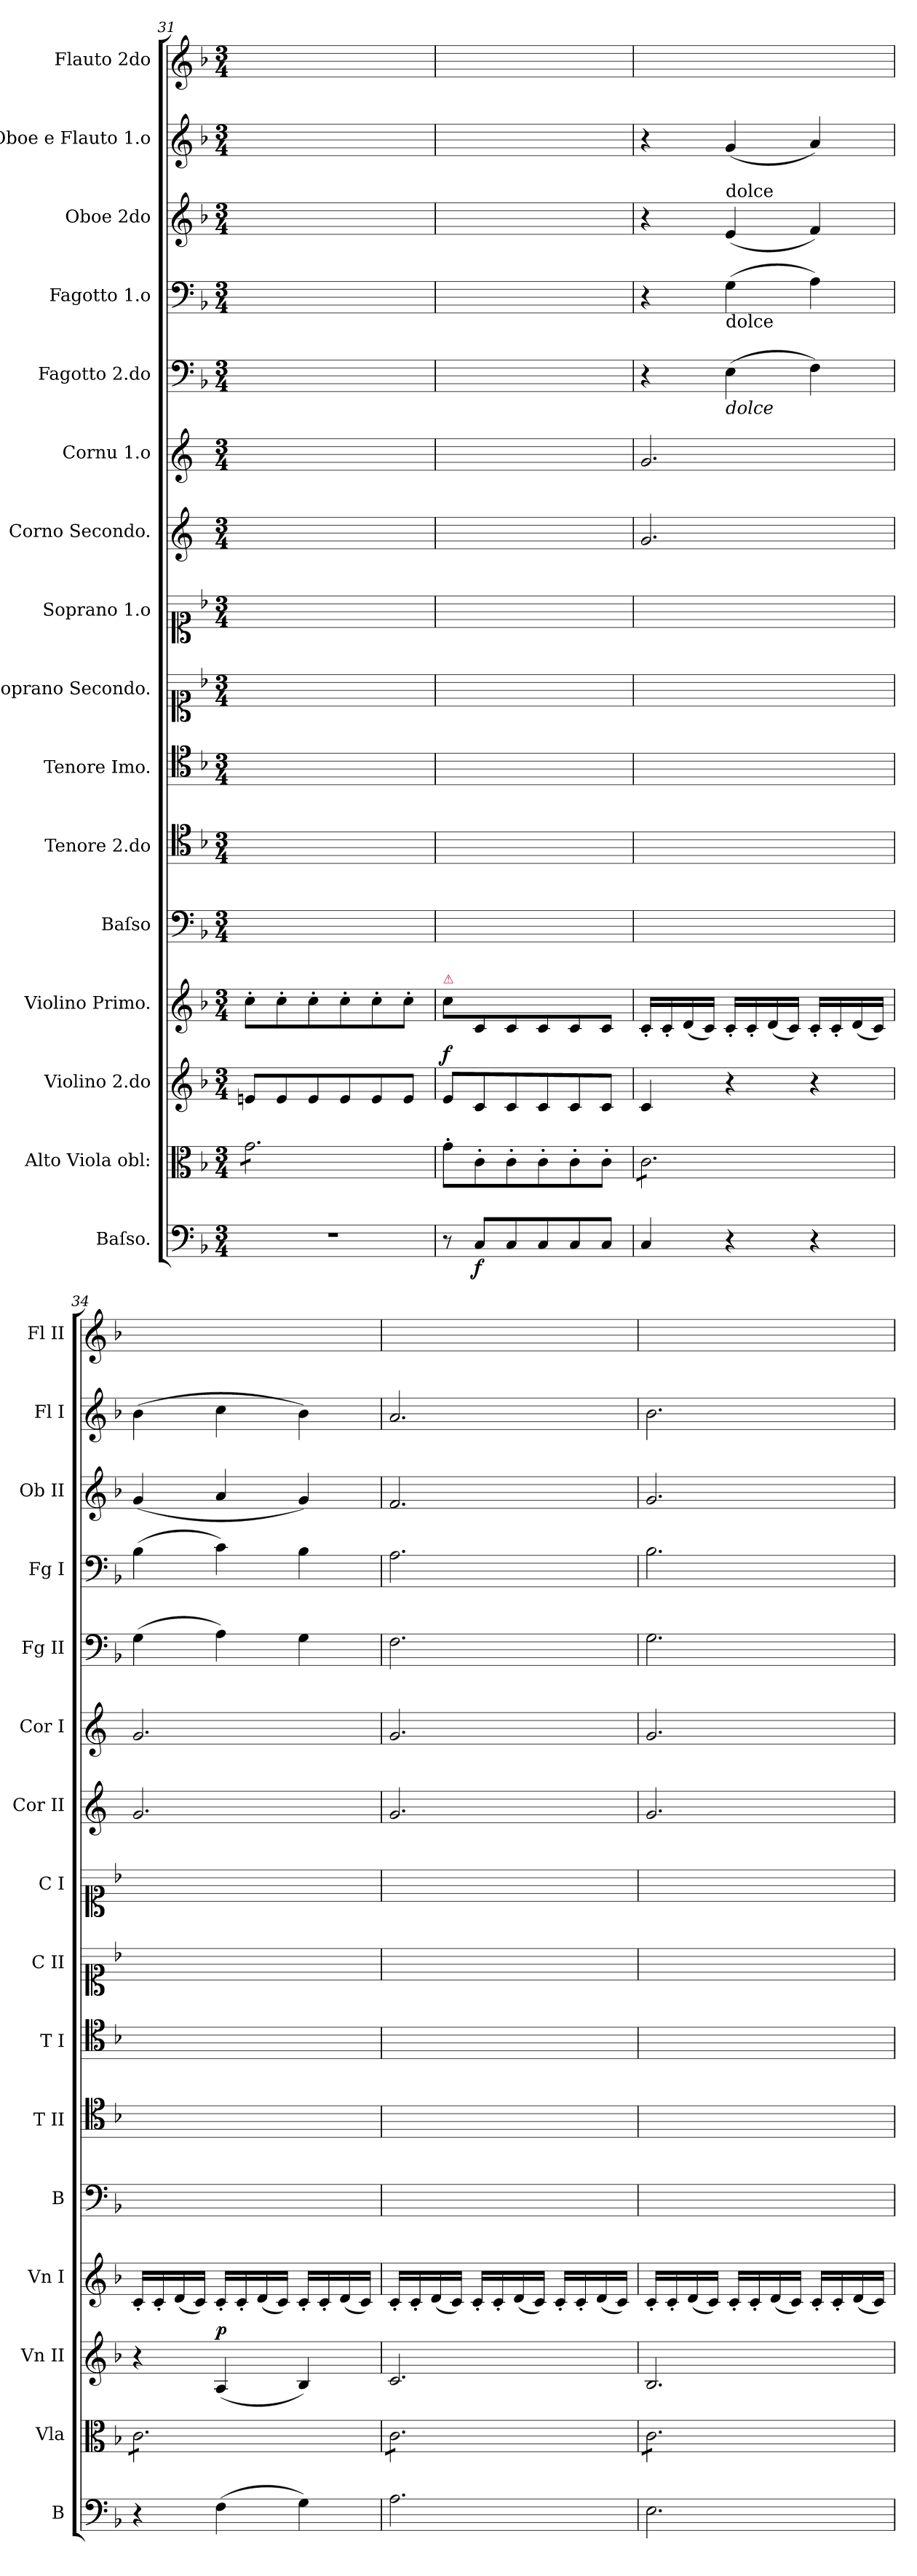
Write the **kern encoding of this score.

**kern	**dynam	**kern	**dynam	**kern	**dynam	**kern	**dynam	**kern	**kern	**kern	**kern	**kern	**kern	**dynam	**kern	**dynam	**kern	**dynam	**kern	**kern	**dynam	**kern	**dynam	**kern
*part16	*part16	*part15	*part15	*part14	*part14	*part13	*part13	*part12	*part11	*part10	*part9	*part8	*part7	*part7	*part6	*part6	*part5	*part5	*part4	*part3	*part3	*part2	*part2	*part1
*staff16	*staff16	*staff15	*staff15	*staff14	*staff14	*staff13	*staff13	*staff12	*staff11	*staff10	*staff9	*staff8	*staff7	*staff7	*staff6	*staff6	*staff5	*staff5	*staff4	*staff3	*staff3	*staff2	*staff2	*staff1
*I"Baſso.	*	*I"Alto Viola obl:	*	*I"Violino 2.do	*	*I"Violino Primo.	*	*I"Baſso	*I"Tenore 2.do	*I"Tenore Imo.	*I"Soprano Secondo.	*I"Soprano 1.o	*I"Corno Secondo.	*	*I"Cornu 1.o	*	*I"Fagotto 2.do	*	*I"Fagotto 1.o	*I"Oboe 2do	*	*I"Oboe e Flauto 1.o	*	*I"Flauto 2do
*I'B	*	*I'Vla	*	*I'Vn II	*	*I'Vn I	*	*I'B	*I'T II	*I'T I	*I'C II	*I'C I	*I'Cor II	*	*I'Cor I	*	*I'Fg II	*	*I'Fg I	*I'Ob II	*	*I'Fl I	*	*I'Fl II
*clefF4	*	*clefC3	*	*clefG2	*	*clefG2	*	*clefF4	*clefC4	*clefC4	*clefC1	*clefC1	*clefG2	*	*clefG2	*	*clefF4	*	*clefF4	*clefG2	*	*clefG2	*	*clefG2
*	*	*	*	*	*	*	*	*	*	*	*	*	*ITrd4c7	*	*ITrd4c7	*	*	*	*	*	*	*	*	*
*k[b-]	*	*k[b-]	*	*k[b-]	*	*k[b-]	*	*k[b-]	*k[b-]	*k[b-]	*k[b-]	*k[b-]	*k[b-]	*	*k[b-]	*	*k[b-]	*	*k[b-]	*k[b-]	*	*k[b-]	*	*k[b-]
*d:	*	*d:	*	*d:	*	*d:	*	*d:	*d:	*d:	*d:	*d:	*	*	*	*	*d:	*	*d:	*d:	*	*d:	*	*d:
*M3/4	*	*M3/4	*	*M3/4	*	*M3/4	*	*M3/4	*M3/4	*M3/4	*M3/4	*M3/4	*M3/4	*	*M3/4	*	*M3/4	*	*M3/4	*M3/4	*	*M3/4	*	*M3/4
=31	=31	=31	=31	=31	=31	=31	=31	=31	=31	=31	=31	=31	=31	=31	=31	=31	=31	=31	=31	=31	=31	=31	=31	=31
*	*	*tremolo	*	*	*	*	*	*	*	*	*	*	*	*	*	*	*	*	*	*	*	*	*	*
2.r	.	8g\L	.	8en/L	.	8cc'\L	.	2.ryy	2.ryy	2.ryy	2.ryy	2.ryy	2.ryy	.	2.ryy	.	2.ryy	.	2.ryy	2.ryy	.	2.ryy	.	2.ryy
.	.	8g\	.	8e/	.	8cc'\	.	.	.	.	.	.	.	.	.	.	.	.	.	.	.	.	.	.
.	.	8g\	.	8e/	.	8cc'\	.	.	.	.	.	.	.	.	.	.	.	.	.	.	.	.	.	.
.	.	8g\	.	8e/	.	8cc'\	.	.	.	.	.	.	.	.	.	.	.	.	.	.	.	.	.	.
.	.	8g\	.	8e/	.	8cc'\	.	.	.	.	.	.	.	.	.	.	.	.	.	.	.	.	.	.
.	.	8g\J	.	8e/J	.	8cc'\J	.	.	.	.	.	.	.	.	.	.	.	.	.	.	.	.	.	.
*	*	*Xtremolo	*	*	*	*	*	*	*	*	*	*	*	*	*	*	*	*	*	*	*	*	*	*
=32	=32	=32	=32	=32	=32	=32	=32	=32	=32	=32	=32	=32	=32	=32	=32	=32	=32	=32	=32	=32	=32	=32	=32	=32
!	!	!	!	!	!	!LO:TX:a:color=crimson:t=⚠	!	!	!	!	!	!	!	!	!	!	!	!	!	!	!	!	!	!
!	!	!	!	!	!LO:DY:a	!	!	!	!	!	!	!	!	!	!	!	!	!	!	!	!	!	!	!
8r	.	8g'\L	for&colon;	8e/L	f	8cc\L	forte&colon;	2.ryy	2.ryy	2.ryy	2.ryy	2.ryy	2.ryy	.	2.ryy	.	2.ryy	.	2.ryy	2.ryy	.	2.ryy	.	2.ryy
8C/L	f.	8c'\	.	8c/	.	8c/	.	.	.	.	.	.	.	.	.	.	.	.	.	.	.	.	.	.
8C/	.	8c'\	.	8c/	.	8c/	.	.	.	.	.	.	.	.	.	.	.	.	.	.	.	.	.	.
8C/	.	8c'\	.	8c/	.	8c/	.	.	.	.	.	.	.	.	.	.	.	.	.	.	.	.	.	.
8C/	.	8c'\	.	8c/	.	8c/	.	.	.	.	.	.	.	.	.	.	.	.	.	.	.	.	.	.
8C/J	.	8c'\J	.	8c/J	.	8c/J	.	.	.	.	.	.	.	.	.	.	.	.	.	.	.	.	.	.
=33	=33	=33	=33	=33	=33	=33	=33	=33	=33	=33	=33	=33	=33	=33	=33	=33	=33	=33	=33	=33	=33	=33	=33	=33
!	!	!	!	!	!	!	!	!	!	!	!	!	!	!	!	!LO:DY:a	!	!	!	!	!	!	!LO:DY:a	!
*	*	*tremolo	*	*	*	*	*	*	*	*	*	*	*	*	*	*	*	*	*	*	*	*	*	*
4C/	.	8c\L	po&colon;	4c/	.	16c'/LL	.	2.ryy	2.ryy	2.ryy	2.ryy	2.ryy	2.c/	piano.	2.c/	po	4r	.	4r	4r	piano.	4r	po.	2.ryy
.	.	.	.	.	.	16c'/	.	.	.	.	.	.	.	.	.	.	.	.	.	.	.	.	.	.
.	.	8c\	.	.	.	(16d/	.	.	.	.	.	.	.	.	.	.	.	.	.	.	.	.	.	.
.	.	.	.	.	.	16c/JJ)	.	.	.	.	.	.	.	.	.	.	.	.	.	.	.	.	.	.
!	!	!	!	!	!	!	!	!	!	!	!	!	!	!	!	!	!	!	!	!LO:TX:a:t=dolce	!	!	!	!
!	!	!	!	!	!	!	!	!	!	!	!	!	!	!	!	!	!	!	!LO:TX:b:t=dolce	!	!	!	!	!
!	!	!	!	!	!	!	!	!	!	!	!	!	!	!	!	!	!LO:TX:b:i:t=dolce	!	!	!	!	!	!	!
4r	.	8c\	.	4r	.	16c'/LL	.	.	.	.	.	.	.	.	.	.	(4E\	.	(4G\	(4e/	.	(4g/	.	.
.	.	.	.	.	.	16c'/	.	.	.	.	.	.	.	.	.	.	.	.	.	.	.	.	.	.
.	.	8c\	.	.	.	(16d/	.	.	.	.	.	.	.	.	.	.	.	.	.	.	.	.	.	.
.	.	.	.	.	.	16c/JJ)	.	.	.	.	.	.	.	.	.	.	.	.	.	.	.	.	.	.
4r	.	8c\	.	4r	.	16c'/LL	.	.	.	.	.	.	.	.	.	.	4F\)	.	4A\)	4f/)	.	4a/)	.	.
.	.	.	.	.	.	16c'/	.	.	.	.	.	.	.	.	.	.	.	.	.	.	.	.	.	.
.	.	8c\J	.	.	.	(16d/	.	.	.	.	.	.	.	.	.	.	.	.	.	.	.	.	.	.
.	.	.	.	.	.	16c/JJ)	.	.	.	.	.	.	.	.	.	.	.	.	.	.	.	.	.	.
=34	=34	=34	=34	=34	=34	=34	=34	=34	=34	=34	=34	=34	=34	=34	=34	=34	=34	=34	=34	=34	=34	=34	=34	=34
4r	.	8c\L	.	4r	.	16c'/LL	.	2.ryy	2.ryy	2.ryy	2.ryy	2.ryy	2.c/	.	2.c/	.	(4G\	piano.	(4B-\	(4g/	.	(4b-\	.	2.ryy
.	.	.	.	.	.	16c'/	.	.	.	.	.	.	.	.	.	.	.	.	.	.	.	.	.	.
.	.	8c\	.	.	.	(16d/	.	.	.	.	.	.	.	.	.	.	.	.	.	.	.	.	.	.
.	.	.	.	.	.	16c/JJ)	.	.	.	.	.	.	.	.	.	.	.	.	.	.	.	.	.	.
!	!	!	!	!	!LO:DY:a	!	!	!	!	!	!	!	!	!	!	!	!	!	!	!	!	!	!	!
(4F\	.	8c\	.	(4A/	p	16c'/LL	.	.	.	.	.	.	.	.	.	.	4A\)	.	4c\)	4a/	.	4cc\	.	.
.	.	.	.	.	.	16c'/	.	.	.	.	.	.	.	.	.	.	.	.	.	.	.	.	.	.
.	.	8c\	.	.	.	(16d/	.	.	.	.	.	.	.	.	.	.	.	.	.	.	.	.	.	.
.	.	.	.	.	.	16c/JJ)	.	.	.	.	.	.	.	.	.	.	.	.	.	.	.	.	.	.
4G\)	.	8c\	.	4B-/)	.	16c'/LL	.	.	.	.	.	.	.	.	.	.	4G\	.	4B-\	4g/)	.	4b-\)	.	.
.	.	.	.	.	.	16c'/	.	.	.	.	.	.	.	.	.	.	.	.	.	.	.	.	.	.
.	.	8c\J	.	.	.	(16d/	.	.	.	.	.	.	.	.	.	.	.	.	.	.	.	.	.	.
.	.	.	.	.	.	16c/JJ)	.	.	.	.	.	.	.	.	.	.	.	.	.	.	.	.	.	.
=35	=35	=35	=35	=35	=35	=35	=35	=35	=35	=35	=35	=35	=35	=35	=35	=35	=35	=35	=35	=35	=35	=35	=35	=35
2.A\	.	8c\L	.	2.c/	.	16c'/LL	.	2.ryy	2.ryy	2.ryy	2.ryy	2.ryy	2.c/	.	2.c/	.	2.F\	.	2.A\	2.f/	.	2.a/	.	2.ryy
.	.	.	.	.	.	16c'/	.	.	.	.	.	.	.	.	.	.	.	.	.	.	.	.	.	.
.	.	8c\	.	.	.	(16d/	.	.	.	.	.	.	.	.	.	.	.	.	.	.	.	.	.	.
.	.	.	.	.	.	16c/JJ)	.	.	.	.	.	.	.	.	.	.	.	.	.	.	.	.	.	.
.	.	8c\	.	.	.	16c'/LL	.	.	.	.	.	.	.	.	.	.	.	.	.	.	.	.	.	.
.	.	.	.	.	.	16c'/	.	.	.	.	.	.	.	.	.	.	.	.	.	.	.	.	.	.
.	.	8c\	.	.	.	(16d/	.	.	.	.	.	.	.	.	.	.	.	.	.	.	.	.	.	.
.	.	.	.	.	.	16c/JJ)	.	.	.	.	.	.	.	.	.	.	.	.	.	.	.	.	.	.
.	.	8c\	.	.	.	16c'/LL	.	.	.	.	.	.	.	.	.	.	.	.	.	.	.	.	.	.
.	.	.	.	.	.	16c'/	.	.	.	.	.	.	.	.	.	.	.	.	.	.	.	.	.	.
.	.	8c\J	.	.	.	(16d/	.	.	.	.	.	.	.	.	.	.	.	.	.	.	.	.	.	.
.	.	.	.	.	.	16c/JJ)	.	.	.	.	.	.	.	.	.	.	.	.	.	.	.	.	.	.
=36	=36	=36	=36	=36	=36	=36	=36	=36	=36	=36	=36	=36	=36	=36	=36	=36	=36	=36	=36	=36	=36	=36	=36	=36
2.E\	.	8c\L	.	2.B-/	.	16c'/LL	.	2.ryy	2.ryy	2.ryy	2.ryy	2.ryy	2.c/	.	2.c/	.	2.G\	.	2.B-\	2.g/	.	2.b-\	.	2.ryy
.	.	.	.	.	.	16c'/	.	.	.	.	.	.	.	.	.	.	.	.	.	.	.	.	.	.
.	.	8c\	.	.	.	(16d/	.	.	.	.	.	.	.	.	.	.	.	.	.	.	.	.	.	.
.	.	.	.	.	.	16c/JJ)	.	.	.	.	.	.	.	.	.	.	.	.	.	.	.	.	.	.
.	.	8c\	.	.	.	16c'/LL	.	.	.	.	.	.	.	.	.	.	.	.	.	.	.	.	.	.
.	.	.	.	.	.	16c'/	.	.	.	.	.	.	.	.	.	.	.	.	.	.	.	.	.	.
.	.	8c\	.	.	.	(16d/	.	.	.	.	.	.	.	.	.	.	.	.	.	.	.	.	.	.
.	.	.	.	.	.	16c/JJ)	.	.	.	.	.	.	.	.	.	.	.	.	.	.	.	.	.	.
.	.	8c\	.	.	.	16c'/LL	.	.	.	.	.	.	.	.	.	.	.	.	.	.	.	.	.	.
.	.	.	.	.	.	16c'/	.	.	.	.	.	.	.	.	.	.	.	.	.	.	.	.	.	.
.	.	8c\J	.	.	.	(16d/	.	.	.	.	.	.	.	.	.	.	.	.	.	.	.	.	.	.
*	*	*Xtremolo	*	*	*	*	*	*	*	*	*	*	*	*	*	*	*	*	*	*	*	*	*	*
.	.	.	.	.	.	16c/JJ)	.	.	.	.	.	.	.	.	.	.	.	.	.	.	.	.	.	.
=	=	=	=	=	=	=	=	=	=	=	=	=	=	=	=	=	=	=	=	=	=	=	=	=
*-	*-	*-	*-	*-	*-	*-	*-	*-	*-	*-	*-	*-	*-	*-	*-	*-	*-	*-	*-	*-	*-	*-	*-	*-
